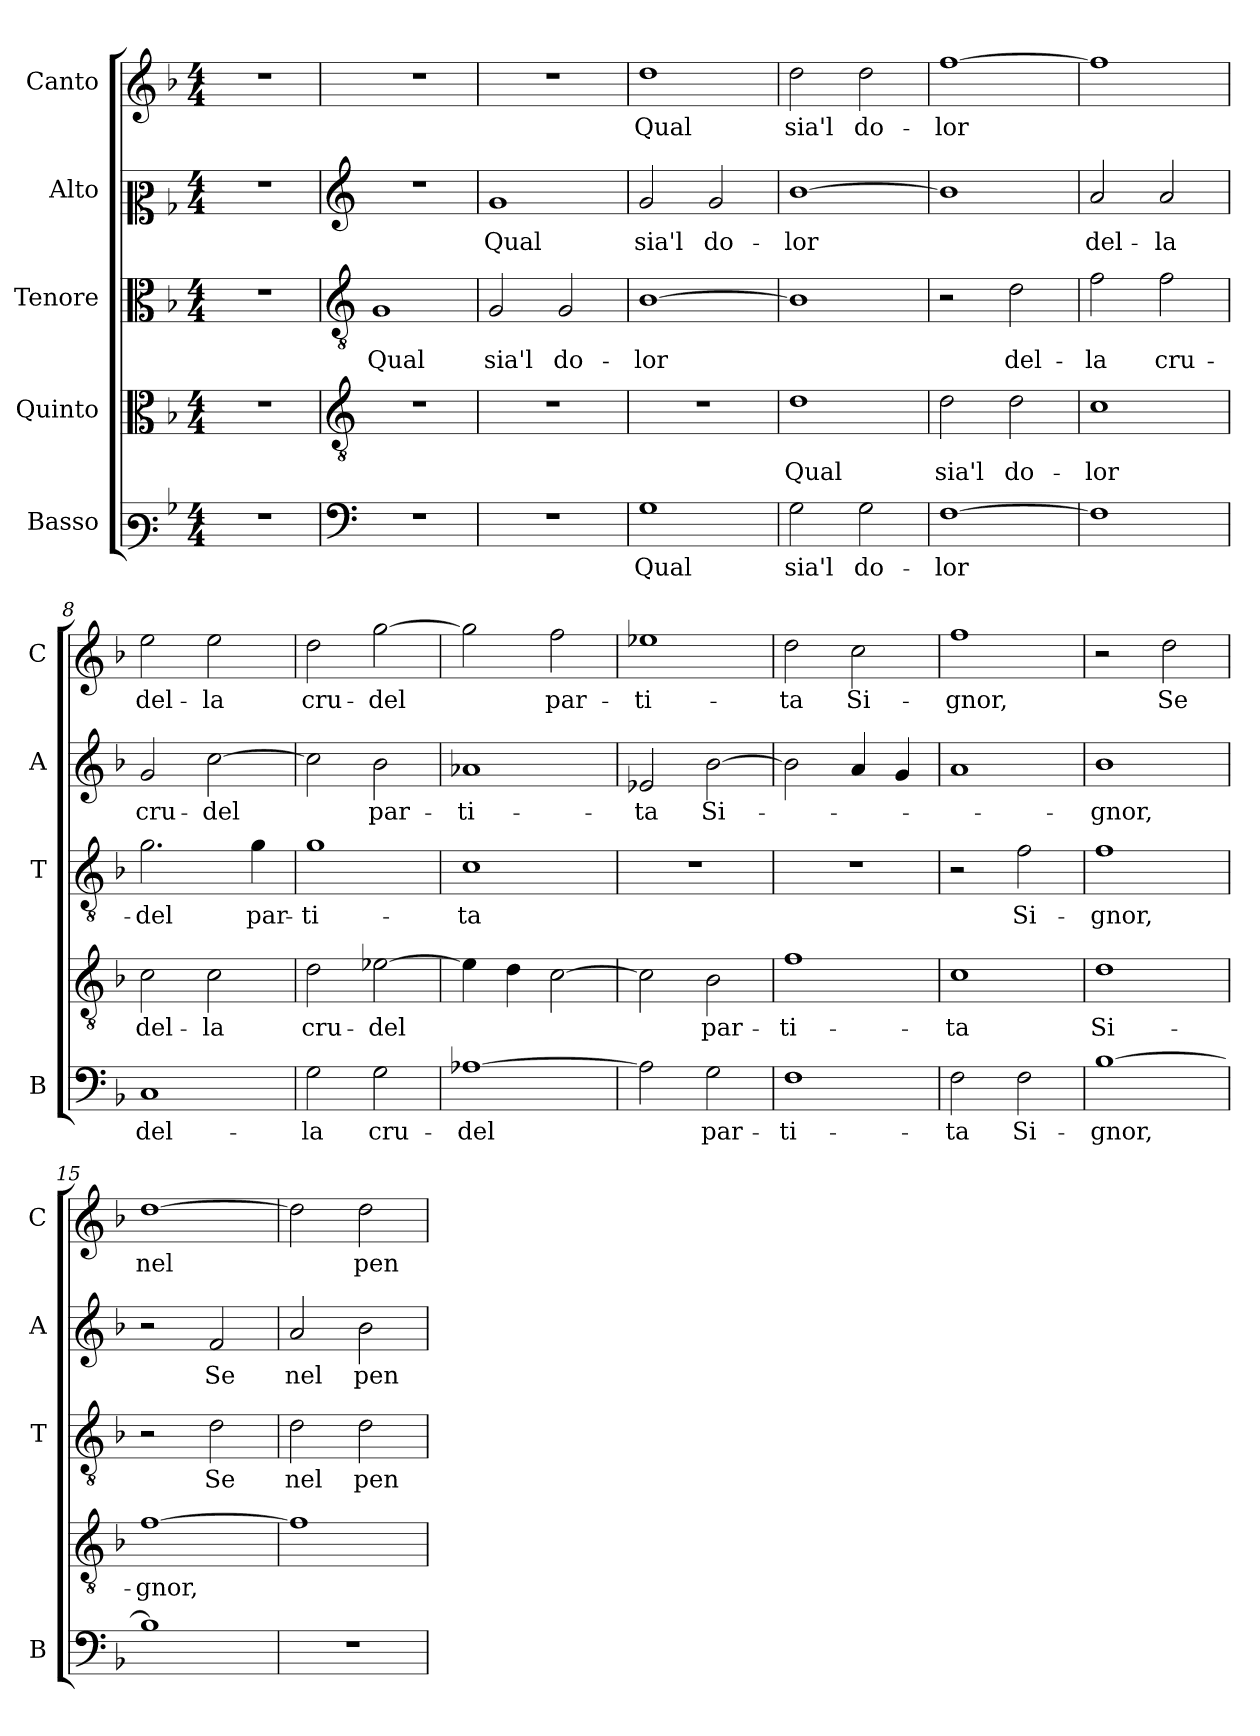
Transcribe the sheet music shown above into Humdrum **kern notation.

**kern	**text	**kern	**text	**kern	**text	**kern	**text	**kern	**text
*part5	*part5	*part4	*part4	*part3	*part3	*part2	*part2	*part1	*part1
*staff5	*staff5	*staff4	*staff4	*staff3	*staff3	*staff2	*staff2	*staff1	*staff1
*I"Basso	*	*I"Quinto	*	*I"Tenore	*	*I"Alto	*	*I"Canto	*
*I'B	*	*	*	*I'T	*	*I'A	*	*I'C	*
*clefF3	*	*clefC3	*	*clefC3	*	*clefC2	*	*clefG2	*
*k[b-]	*	*k[b-]	*	*k[b-]	*	*k[b-]	*	*k[b-]	*
*F:	*	*F:	*	*F:	*	*F:	*	*F:	*
*M4/4	*	*M4/4	*	*M4/4	*	*M4/4	*	*M4/4	*
=1	=1	=1	=1	=1	=1	=1	=1	=1	=1
1r	.	1r	.	1r	.	1r	.	1r	.
=2	=2	=2	=2	=2	=2	=2	=2	=2	=2
*clefF4	*	*clefGv2	*	*clefGv2	*	*clefG2	*	*	*
!	!	!	!	!	!LO:LY:b	!	!	!	!
1r	.	1r	.	1G	Qual	1r	.	1r	.
=3	=3	=3	=3	=3	=3	=3	=3	=3	=3
!	!	!	!	!	!LO:LY:b	!	!LO:LY:b	!	!
1r	.	1r	.	2G/	sia'l	1g	Qual	1r	.
!	!	!	!	!	!LO:LY:b	!	!	!	!
.	.	.	.	2G/	do-	.	.	.	.
=4	=4	=4	=4	=4	=4	=4	=4	=4	=4
!	!LO:LY:b	!	!	!	!LO:LY:b	!	!LO:LY:b	!	!LO:LY:b
1G	Qual	1r	.	[1B-	-lor	2g/	sia'l	1dd	Qual
!	!	!	!	!	!	!	!LO:LY:b	!	!
.	.	.	.	.	.	2g/	do-	.	.
=5	=5	=5	=5	=5	=5	=5	=5	=5	=5
!	!LO:LY:b	!	!LO:LY:b	!	!	!	!LO:LY:b	!	!LO:LY:b
2G\	sia'l	1d	Qual	1B-]	.	[1b-	-lor	2dd\	sia'l
!	!LO:LY:b	!	!	!	!	!	!	!	!LO:LY:b
2G\	do-	.	.	.	.	.	.	2dd\	do-
=6	=6	=6	=6	=6	=6	=6	=6	=6	=6
!	!LO:LY:b	!	!LO:LY:b	!	!	!	!	!	!LO:LY:b
[1F	-lor	2d\	sia'l	2r	.	1b-]	.	[1ff	-lor
!	!	!	!LO:LY:b	!	!LO:LY:b	!	!	!	!
.	.	2d\	do-	2d\	del-	.	.	.	.
=7	=7	=7	=7	=7	=7	=7	=7	=7	=7
!	!	!	!LO:LY:b	!	!LO:LY:b	!	!LO:LY:b	!	!
1F]	.	1c	-lor	2f\	-la	2a/	del-	1ff]	.
!	!	!	!	!	!LO:LY:b	!	!LO:LY:b	!	!
.	.	.	.	2f\	cru-	2a/	-la	.	.
=8	=8	=8	=8	=8	=8	=8	=8	=8	=8
!	!LO:LY:b	!	!LO:LY:b	!	!LO:LY:b	!	!LO:LY:b	!	!LO:LY:b
1C	del-	2c\	del-	2.g\	-del	2g/	cru-	2ee\	del-
!	!	!	!LO:LY:b	!	!	!	!LO:LY:b	!	!LO:LY:b
.	.	2c\	-la	.	.	[2cc\	-del	2ee\	-la
!	!	!	!	!	!LO:LY:b	!	!	!	!
.	.	.	.	4g\	par-	.	.	.	.
=9	=9	=9	=9	=9	=9	=9	=9	=9	=9
!	!LO:LY:b	!	!LO:LY:b	!	!LO:LY:b	!	!	!	!LO:LY:b
2G\	-la	2d\	cru-	1g	-ti-	2cc\]	.	2dd\	cru-
!	!LO:LY:b	!	!LO:LY:b	!	!	!	!LO:LY:b	!	!LO:LY:b
2G\	cru-	[2e-X\	-del	.	.	2b-\	par-	[2gg\	-del
!!LO:LB:g=z
=10	=10	=10	=10	=10	=10	=10	=10	=10	=10
!	!LO:LY:b	!	!	!	!LO:LY:b	!	!LO:LY:b	!	!
[1A-X	-del	4e-\]	.	1c	-ta	1a-X	-ti-	2gg\]	.
.	.	4d\	.	.	.	.	.	.	.
!	!	!	!	!	!	!	!	!	!LO:LY:b
.	.	[2c\	.	.	.	.	.	2ff\	par-
=11	=11	=11	=11	=11	=11	=11	=11	=11	=11
!	!	!	!	!	!	!	!LO:LY:b	!	!LO:LY:b
2A-\]	.	2c\]	.	1r	.	2e-X/	-ta	1ee-X	-ti-
!	!LO:LY:b	!	!LO:LY:b	!	!	!	!LO:LY:b	!	!
2G\	par-	2B-\	par-	.	.	[2b-\	Si-	.	.
=12	=12	=12	=12	=12	=12	=12	=12	=12	=12
!	!LO:LY:b	!	!LO:LY:b	!	!	!	!	!	!LO:LY:b
1F	-ti-	1f	-ti-	1r	.	2b-\]	.	2dd\	-ta
!	!	!	!	!	!	!	!	!	!LO:LY:b
.	.	.	.	.	.	4a/	.	2cc\	Si-
.	.	.	.	.	.	4g/	.	.	.
=13	=13	=13	=13	=13	=13	=13	=13	=13	=13
!	!LO:LY:b	!	!LO:LY:b	!	!	!	!	!	!LO:LY:b
2F\	-ta	1c	-ta	2r	.	1a	.	1ff	-gnor,
!	!LO:LY:b	!	!	!	!LO:LY:b	!	!	!	!
2F\	Si-	.	.	2f\	Si-	.	.	.	.
=14	=14	=14	=14	=14	=14	=14	=14	=14	=14
!	!LO:LY:b	!	!LO:LY:b	!	!LO:LY:b	!	!LO:LY:b	!	!
[1B-	-gnor,	1d	Si-	1f	-gnor,	1b-	-gnor,	2r	.
!	!	!	!	!	!	!	!	!	!LO:LY:b
.	.	.	.	.	.	.	.	2dd\	Se
=15	=15	=15	=15	=15	=15	=15	=15	=15	=15
!	!	!	!LO:LY:b	!	!	!	!	!	!LO:LY:b
1B-]	.	[1f	-gnor,	2r	.	2r	.	[1dd	nel
!	!	!	!	!	!LO:LY:b	!	!LO:LY:b	!	!
.	.	.	.	2d\	Se	2f/	Se	.	.
=16	=16	=16	=16	=16	=16	=16	=16	=16	=16
!	!	!	!	!	!LO:LY:b	!	!LO:LY:b	!	!
1r	.	1f]	.	2d\	nel	2a/	nel	2dd\]	.
!	!	!	!	!	!LO:LY:b	!	!LO:LY:b	!	!LO:LY:b
.	.	.	.	2d\	pen-	2b-\	pen-	2dd\	pen-
=	=	=	=	=	=	=	=	=	=
*-	*-	*-	*-	*-	*-	*-	*-	*-	*-
